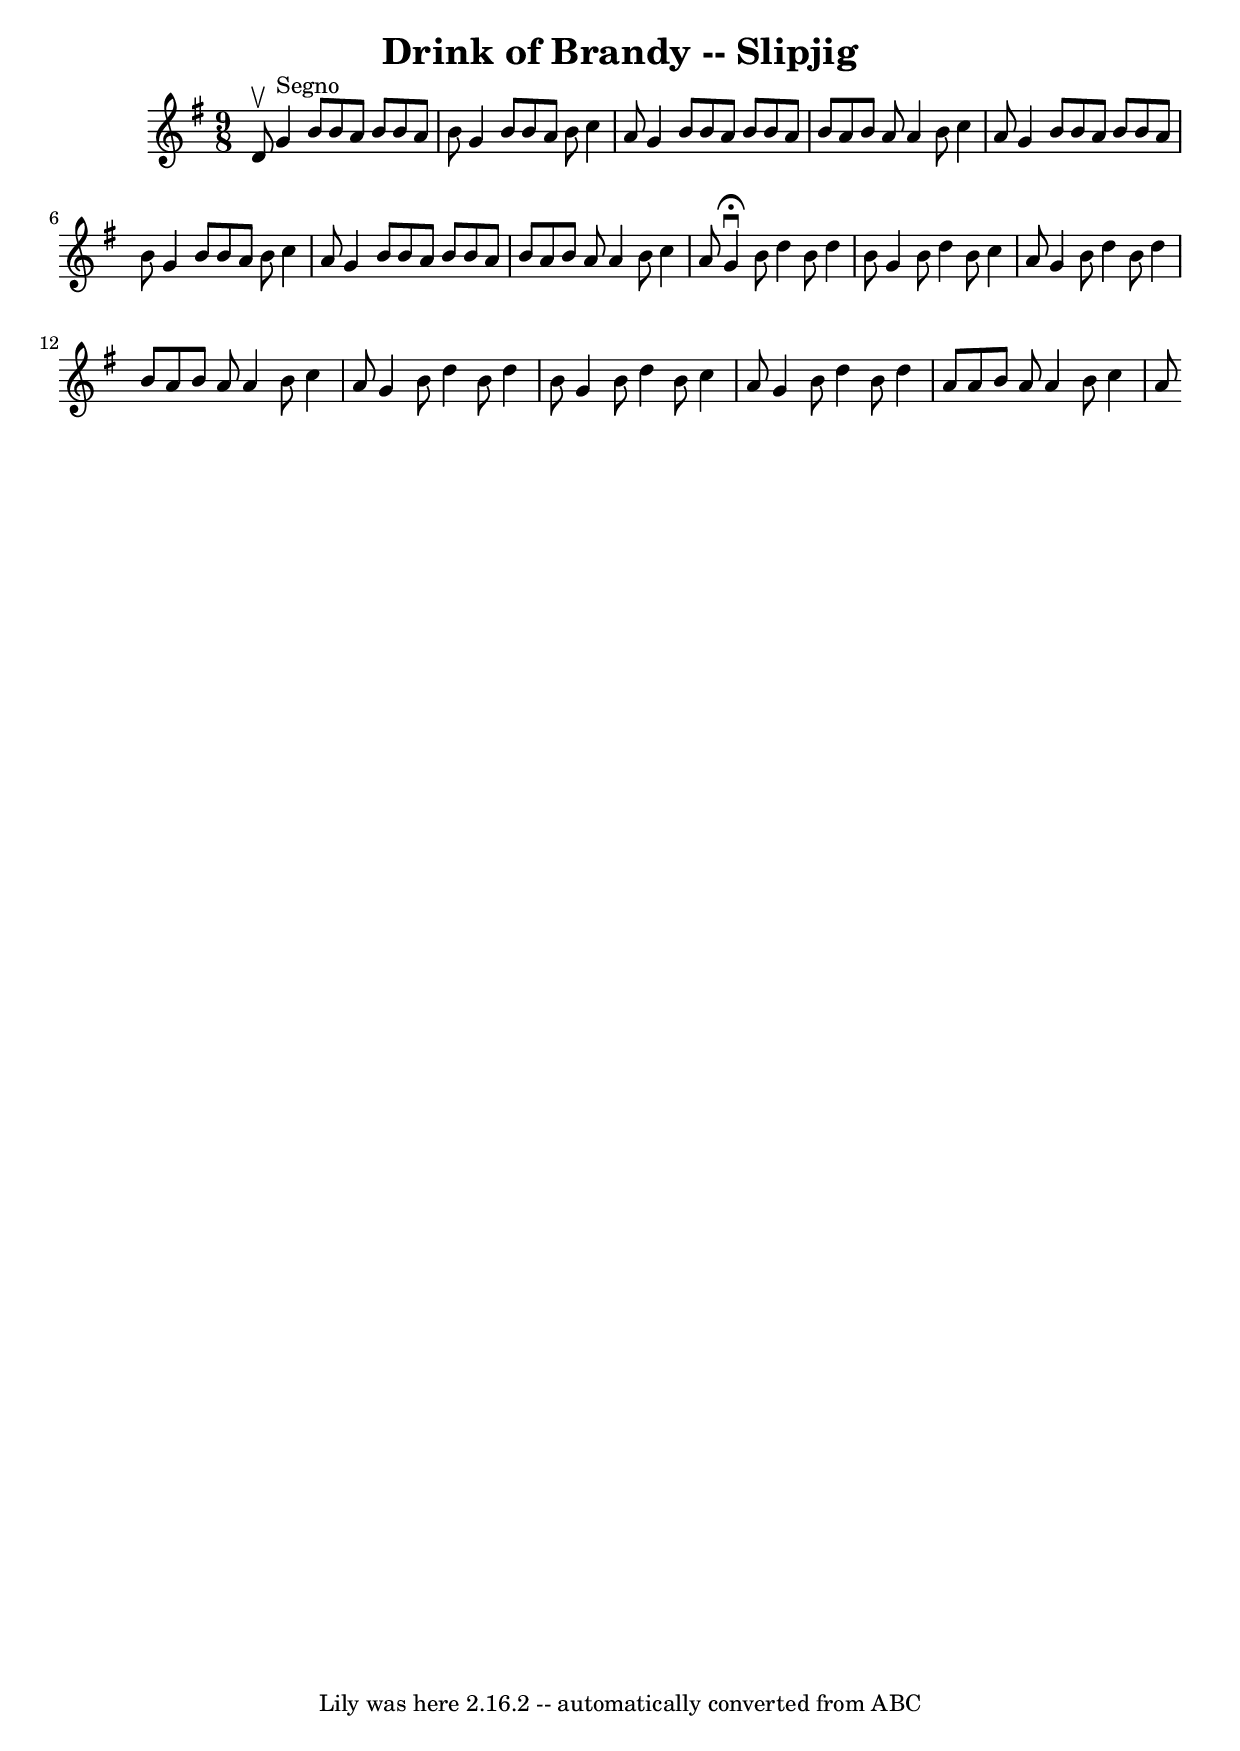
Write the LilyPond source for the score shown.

\version "2.16.2"
\include "Mammoth.ily"
\header {
  %% book = "Ryan's Mammoth Collection"
  crossRefNumber = "1"
  footnotes = "\\\\85 433"
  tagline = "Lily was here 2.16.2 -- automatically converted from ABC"
  title = "Drink of Brandy -- Slipjig"

}
voicedefault =  {


  \time 9/8
  \key g \major
  d'8^\upbow |
  g'4^"Segno" b'8 b'8 a'8 b'8 b'8 a'8 b'8 |
  g'4 b'8 b'8 a'8 b'8 c''4 a'8 |
  g'4 b'8 b'8 a'8 b'8 b'8 a'8 b'8 |
  a'8 b'8 a'8 a'4 b'8 c''4 a'8 |
  g'4 b'8 b'8 a'8 b'8 b'8 a'8 b'8 |
  g'4 b'8 b'8 a'8 b'8 c''4 a'8 |
  g'4 b'8 b'8 a'8 b'8 b'8 a'8 b'8 |
  a'8 b'8 a'8 a'4 b'8 c''4 a'8 \bar " |." g'4^\fermata^\downbow b'8 d''4 b'8 d''4 b'8 |
  g'4 b'8 d''4 b'8 c''4 a'8 |
  g'4 b'8 d''4 b'8 d''4 b'8 |
  a'8 b'8 a'8 a'4 b'8 c''4 a'8 |
  g'4 b'8 d''4 b'8 d''4 b'8 |
  g'4 b'8 d''4 b'8 c''4 a'8 |
  g'4 b'8 d''4 b'8 d''4 a'8 |
  a'8 b'8 a'8 a'4 b'8 c''4 a'8 \bar " |."   

}

\score{
  <<

    \context Staff="default"
    {
      \voicedefault 
      
    }

  >>
  \layout {
    
  }
  \midi {
  }

}
